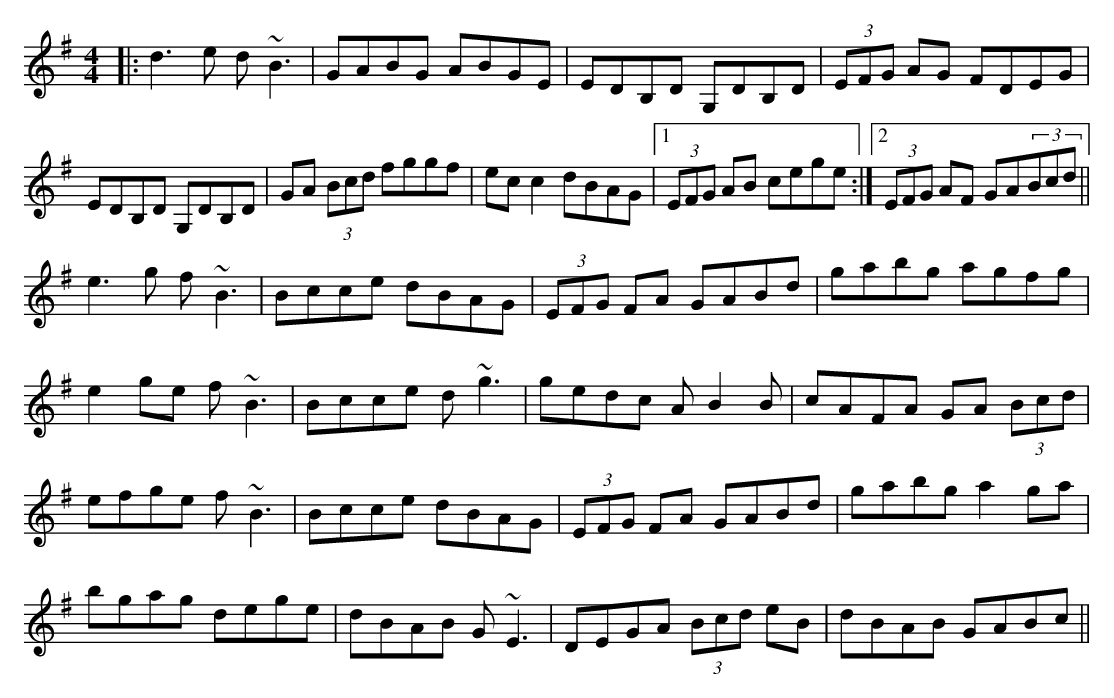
X:1
M:4/4
K:G
|:d3e d~B3|GABG ABGE|EDB,D G,DB,D|(3EFG AG FDEG|
EDB,D G,DB,D|GA (3Bcd fggf|ecc2 dBAG|1 (3EFG AB cege:|2 (3EFG AF GA(3Bcd||
e3g f~B3|Bcce dBAG|(3EFG FA GABd|gabg agfg|
e2ge f~B3|Bcce d~g3|gedc AB2B|cAFA GA (3Bcd|
efge f~B3|Bcce dBAG|(3EFG FA GABd|gabg a2ga|
bgag dege|dBAB G~E3|DEGA (3Bcd eB|dBAB GABc||
